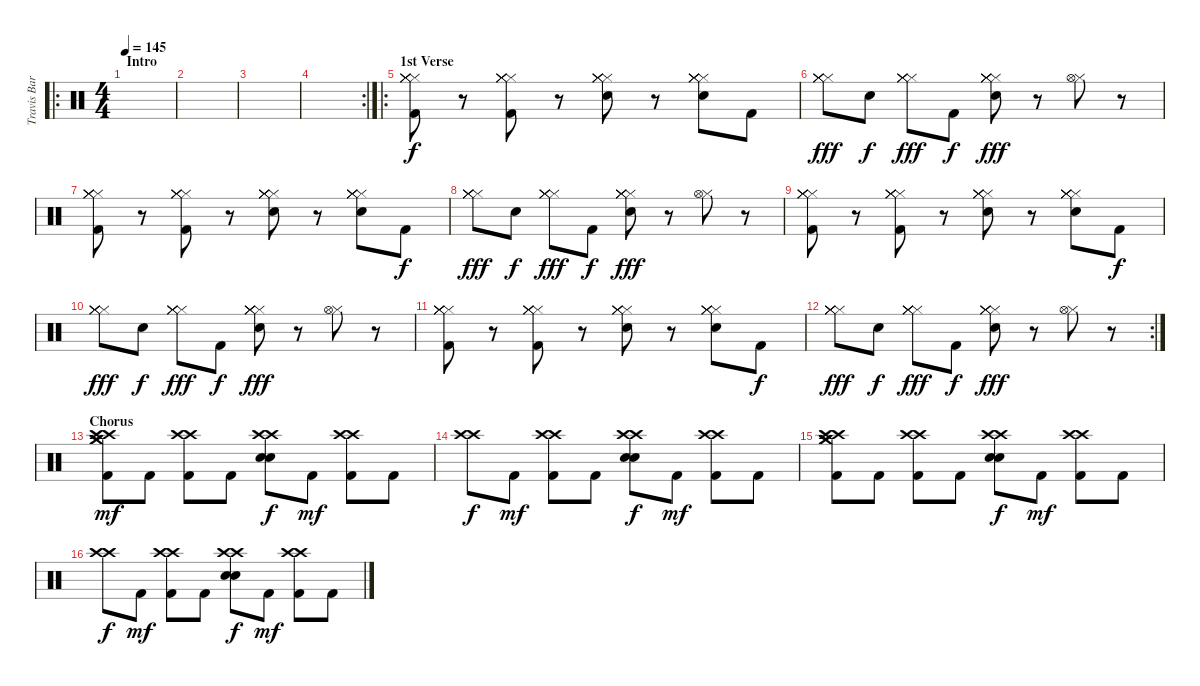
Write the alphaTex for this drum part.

\track ("Travis Barker (Drums)" "Travis Bar") {instrument percussion}
\staff {score}
\articulation defaults
\ro
\ts (4 4)
\section ("" "Intro")
\tempo 145
\clef neutral
\ks c
|
|
|
\rc 2
|
\ro
\section ("" "1st Verse")
("Hi-Hat (closed)" "Kick (hit) 2" "Hi-Hat (closed)" "Hi-Hat (closed)" "Hi-Hat (closed)" "Hi-Hat (closed)").8 r.8 ("Hi-Hat (closed)" "Kick (hit) 2" "Hi-Hat (closed)" "Hi-Hat (closed)" "Hi-Hat (closed)" "Hi-Hat (closed)").8 r.8 ("Hi-Hat (closed)" "Snare (hit) 2" "Hi-Hat (closed)" "Hi-Hat (closed)" "Hi-Hat (closed)" "Hi-Hat (closed)").8 r.8 ("Hi-Hat (closed)" "Snare (hit) 2" "Hi-Hat (closed)" "Hi-Hat (closed)" "Hi-Hat (closed)" "Hi-Hat (closed)").8 "Kick (hit) 2".8{dy f} |
("Hi-Hat (closed)" "Hi-Hat (closed)" "Hi-Hat (closed)" "Hi-Hat (closed)" "Hi-Hat (closed)").8{dy fff} "Snare (hit) 2".8{dy f} ("Hi-Hat (closed)" "Hi-Hat (closed)" "Hi-Hat (closed)" "Hi-Hat (closed)" "Hi-Hat (closed)").8{dy fff} "Kick (hit) 2".8{dy f} ("Hi-Hat (closed)" "Snare (hit) 2" "Hi-Hat (closed)" "Hi-Hat (closed)" "Hi-Hat (closed)" "Hi-Hat (closed)").8{dy fff} r.8 ("Hi-Hat (closed)" "Hi-Hat (open)").8 r.8 |
("Hi-Hat (closed)" "Kick (hit) 2" "Hi-Hat (closed)" "Hi-Hat (closed)" "Hi-Hat (closed)" "Hi-Hat (closed)").8 r.8 ("Hi-Hat (closed)" "Kick (hit) 2" "Hi-Hat (closed)" "Hi-Hat (closed)" "Hi-Hat (closed)" "Hi-Hat (closed)").8 r.8 ("Hi-Hat (closed)" "Snare (hit) 2" "Hi-Hat (closed)" "Hi-Hat (closed)" "Hi-Hat (closed)" "Hi-Hat (closed)").8 r.8 ("Hi-Hat (closed)" "Snare (hit) 2" "Hi-Hat (closed)" "Hi-Hat (closed)" "Hi-Hat (closed)" "Hi-Hat (closed)").8 "Kick (hit) 2".8{dy f} |
("Hi-Hat (closed)" "Hi-Hat (closed)" "Hi-Hat (closed)" "Hi-Hat (closed)" "Hi-Hat (closed)").8{dy fff} "Snare (hit) 2".8{dy f} ("Hi-Hat (closed)" "Hi-Hat (closed)" "Hi-Hat (closed)" "Hi-Hat (closed)" "Hi-Hat (closed)").8{dy fff} "Kick (hit) 2".8{dy f} ("Hi-Hat (closed)" "Snare (hit) 2" "Hi-Hat (closed)" "Hi-Hat (closed)" "Hi-Hat (closed)" "Hi-Hat (closed)").8{dy fff} r.8 ("Hi-Hat (closed)" "Hi-Hat (open)").8 r.8 |
("Hi-Hat (closed)" "Kick (hit) 2" "Hi-Hat (closed)" "Hi-Hat (closed)" "Hi-Hat (closed)" "Hi-Hat (closed)").8 r.8 ("Hi-Hat (closed)" "Kick (hit) 2" "Hi-Hat (closed)" "Hi-Hat (closed)" "Hi-Hat (closed)" "Hi-Hat (closed)").8 r.8 ("Hi-Hat (closed)" "Snare (hit) 2" "Hi-Hat (closed)" "Hi-Hat (closed)" "Hi-Hat (closed)" "Hi-Hat (closed)").8 r.8 ("Hi-Hat (closed)" "Snare (hit) 2" "Hi-Hat (closed)" "Hi-Hat (closed)" "Hi-Hat (closed)" "Hi-Hat (closed)").8 "Kick (hit) 2".8{dy f} |
("Hi-Hat (closed)" "Hi-Hat (closed)" "Hi-Hat (closed)" "Hi-Hat (closed)" "Hi-Hat (closed)").8{dy fff} "Snare (hit) 2".8{dy f} ("Hi-Hat (closed)" "Hi-Hat (closed)" "Hi-Hat (closed)" "Hi-Hat (closed)" "Hi-Hat (closed)").8{dy fff} "Kick (hit) 2".8{dy f} ("Hi-Hat (closed)" "Snare (hit) 2" "Hi-Hat (closed)" "Hi-Hat (closed)" "Hi-Hat (closed)" "Hi-Hat (closed)").8{dy fff} r.8 ("Hi-Hat (closed)" "Hi-Hat (open)").8 r.8 |
("Hi-Hat (closed)" "Kick (hit) 2" "Hi-Hat (closed)" "Hi-Hat (closed)" "Hi-Hat (closed)" "Hi-Hat (closed)").8 r.8 ("Hi-Hat (closed)" "Kick (hit) 2" "Hi-Hat (closed)" "Hi-Hat (closed)" "Hi-Hat (closed)" "Hi-Hat (closed)").8 r.8 ("Hi-Hat (closed)" "Snare (hit) 2" "Hi-Hat (closed)" "Hi-Hat (closed)" "Hi-Hat (closed)" "Hi-Hat (closed)").8 r.8 ("Hi-Hat (closed)" "Snare (hit) 2" "Hi-Hat (closed)" "Hi-Hat (closed)" "Hi-Hat (closed)" "Hi-Hat (closed)").8 "Kick (hit) 2".8{dy f} |
\rc 2
("Hi-Hat (closed)" "Hi-Hat (closed)" "Hi-Hat (closed)" "Hi-Hat (closed)" "Hi-Hat (closed)").8{dy fff} "Snare (hit) 2".8{dy f} ("Hi-Hat (closed)" "Hi-Hat (closed)" "Hi-Hat (closed)" "Hi-Hat (closed)" "Hi-Hat (closed)").8{dy fff} "Kick (hit) 2".8{dy f} ("Hi-Hat (closed)" "Snare (hit) 2" "Hi-Hat (closed)" "Hi-Hat (closed)" "Hi-Hat (closed)" "Hi-Hat (closed)").8{dy fff} r.8 ("Hi-Hat (closed)" "Hi-Hat (open)").8 r.8 |
\section ("" "Chorus")
("Crash high (hit)" "Kick (hit) 2" "Crash high (hit)" "Crash medium (hit)" "Crash medium (hit)").8{dy mf volume 16} "Kick (hit) 2".8 ("Crash high (hit)" "Kick (hit) 2" "Crash high (hit)").8 "Kick (hit) 2".8 ("Crash high (hit)" "Snare (hit) 2" "Snare (hit) 2" "Crash high (hit)").8{dy f} "Kick (hit) 2".8{dy mf} ("Crash high (hit)" "Kick (hit) 2" "Crash high (hit)").8 "Kick (hit) 2".8 |
("Crash high (hit)" "Crash high (hit)").8{dy f} "Kick (hit) 2".8{dy mf} ("Crash high (hit)" "Kick (hit) 2" "Crash high (hit)").8 "Kick (hit) 2".8 ("Crash high (hit)" "Snare (hit) 2" "Snare (hit) 2" "Crash high (hit)").8{dy f} "Kick (hit) 2".8{dy mf} ("Crash high (hit)" "Kick (hit) 2" "Crash high (hit)").8 "Kick (hit) 2".8 |
("Crash high (hit)" "Kick (hit) 2" "Crash high (hit)" "Crash medium (hit)" "Crash medium (hit)").8 "Kick (hit) 2".8 ("Crash high (hit)" "Kick (hit) 2" "Crash high (hit)").8 "Kick (hit) 2".8 ("Crash high (hit)" "Snare (hit) 2" "Snare (hit) 2" "Crash high (hit)").8{dy f} "Kick (hit) 2".8{dy mf} ("Crash high (hit)" "Kick (hit) 2" "Crash high (hit)").8 "Kick (hit) 2".8 |
("Crash high (hit)" "Crash high (hit)").8{dy f} "Kick (hit) 2".8{dy mf} ("Crash high (hit)" "Kick (hit) 2" "Crash high (hit)").8 "Kick (hit) 2".8 ("Crash high (hit)" "Snare (hit) 2" "Snare (hit) 2" "Crash high (hit)").8{dy f} "Kick (hit) 2".8{dy mf} ("Crash high (hit)" "Kick (hit) 2" "Crash high (hit)").8 "Kick (hit) 2".8
